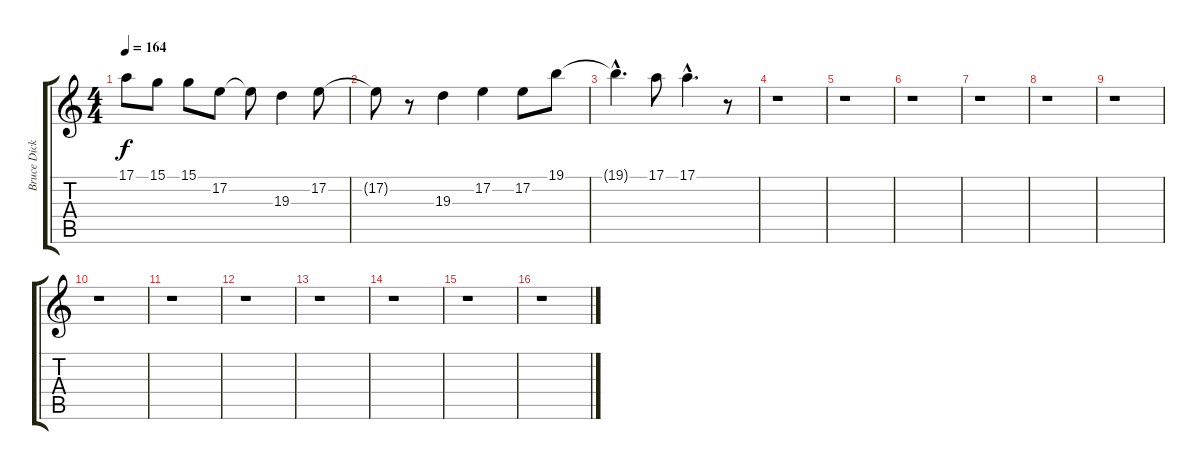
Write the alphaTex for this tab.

\track ("Bruce Dickinson (Voice)" "Bruce Dick") {instrument cello}
\staff {score tabs}
\tuning (E4 B3 G3 D3 A2 E2) {hide}
\ts (4 4)
\tempo 164
\clef g2
\ks c
17.1{t}.8{dy f} 15.1.8 15.1.8 17.2.8 17.2{t}.8 19.3.4 17.2.8 |
17.2{t}.8 r.8 19.3.4 17.2.4 17.2.8 19.1.8 |
19.1{hac t}.4{d} 17.1.8 17.1{hac}.4{d} r.8 |
r.1 |
r.1 |
r.1 |
r.1 |
r.1 |
r.1 |
r.1 |
r.1 |
r.1 |
r.1 |
r.1 |
r.1 |
r.1
